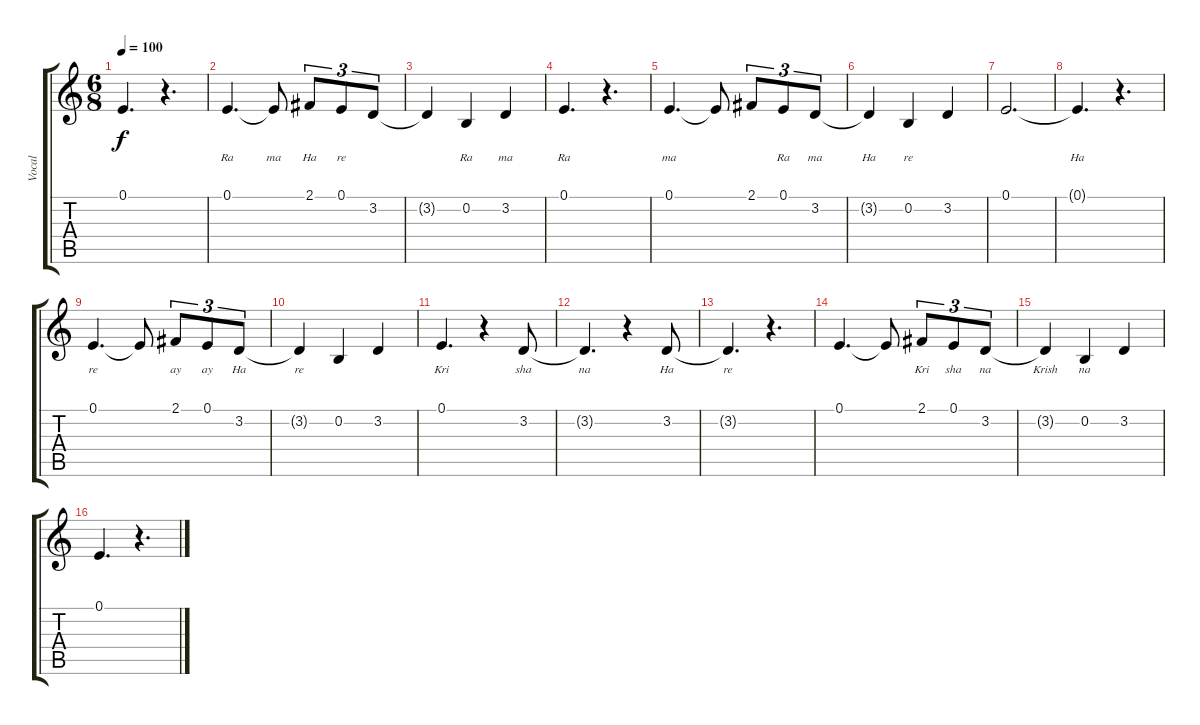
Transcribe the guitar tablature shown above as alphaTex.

\track ("Vocal" "Vocal") {instrument acousticgrandpiano}
\staff {score tabs}
\tuning (E4 B3 G3 D3 A2 E2) {hide}
\ts (6 8)
\tempo 100
\clef g2
\ks c
0.1.4{d lyrics (0 "") lyrics (1 "") lyrics (2 "") lyrics (3 "") lyrics (4 "") dy f} r.4{d} |
0.1.4{d lyrics (0 "Ra") lyrics (1 "") lyrics (2 "") lyrics (3 "") lyrics (4 "")} 0.1{t}.8{lyrics (0 "ma") lyrics (1 "") lyrics (2 "") lyrics (3 "") lyrics (4 "")} 2.1.8{tu (3 2) lyrics (0 "Ha") lyrics (1 "") lyrics (2 "") lyrics (3 "") lyrics (4 "")} 0.1.8{tu (3 2) lyrics (0 "re") lyrics (1 "") lyrics (2 "") lyrics (3 "") lyrics (4 "")} 3.2.8{tu (3 2) lyrics (0 "") lyrics (1 "") lyrics (2 "") lyrics (3 "") lyrics (4 "")} |
3.2{t}.4{lyrics (0 "") lyrics (1 "") lyrics (2 "") lyrics (3 "") lyrics (4 "")} 0.2.4{lyrics (0 "Ra") lyrics (1 "") lyrics (2 "") lyrics (3 "") lyrics (4 "")} 3.2.4{lyrics (0 "ma") lyrics (1 "") lyrics (2 "") lyrics (3 "") lyrics (4 "")} |
0.1.4{d lyrics (0 "Ra") lyrics (1 "") lyrics (2 "") lyrics (3 "") lyrics (4 "")} r.4{d} |
0.1.4{d lyrics (0 "ma") lyrics (1 "") lyrics (2 "") lyrics (3 "") lyrics (4 "")} 0.1{t}.8{lyrics (0 "") lyrics (1 "") lyrics (2 "") lyrics (3 "") lyrics (4 "")} 2.1.8{tu (3 2) lyrics (0 "") lyrics (1 "") lyrics (2 "") lyrics (3 "") lyrics (4 "")} 0.1.8{tu (3 2) lyrics (0 "Ra") lyrics (1 "") lyrics (2 "") lyrics (3 "") lyrics (4 "")} 3.2.8{tu (3 2) lyrics (0 "ma") lyrics (1 "") lyrics (2 "") lyrics (3 "") lyrics (4 "")} |
3.2{t}.4{lyrics (0 "Ha") lyrics (1 "") lyrics (2 "") lyrics (3 "") lyrics (4 "")} 0.2.4{lyrics (0 "re") lyrics (1 "") lyrics (2 "") lyrics (3 "") lyrics (4 "")} 3.2.4{lyrics (0 "") lyrics (1 "") lyrics (2 "") lyrics (3 "") lyrics (4 "")} |
0.1.2{d lyrics (0 "") lyrics (1 "") lyrics (2 "") lyrics (3 "") lyrics (4 "")} |
0.1{t}.4{d lyrics (0 "Ha") lyrics (1 "") lyrics (2 "") lyrics (3 "") lyrics (4 "")} r.4{d} |
0.1.4{d lyrics (0 "re") lyrics (1 "") lyrics (2 "") lyrics (3 "") lyrics (4 "")} 0.1{t}.8{lyrics (0 "") lyrics (1 "") lyrics (2 "") lyrics (3 "") lyrics (4 "")} 2.1.8{tu (3 2) lyrics (0 "ay") lyrics (1 "") lyrics (2 "") lyrics (3 "") lyrics (4 "")} 0.1.8{tu (3 2) lyrics (0 "ay") lyrics (1 "") lyrics (2 "") lyrics (3 "") lyrics (4 "")} 3.2.8{tu (3 2) lyrics (0 "Ha") lyrics (1 "") lyrics (2 "") lyrics (3 "") lyrics (4 "")} |
3.2{t}.4{lyrics (0 "re") lyrics (1 "") lyrics (2 "") lyrics (3 "") lyrics (4 "")} 0.2.4{lyrics (0 "") lyrics (1 "") lyrics (2 "") lyrics (3 "") lyrics (4 "")} 3.2.4{lyrics (0 "") lyrics (1 "") lyrics (2 "") lyrics (3 "") lyrics (4 "")} |
0.1.4{d lyrics (0 "Kri") lyrics (1 "") lyrics (2 "") lyrics (3 "") lyrics (4 "")} r.4 3.2.8{lyrics (0 "sha") lyrics (1 "") lyrics (2 "") lyrics (3 "") lyrics (4 "")} |
3.2{t}.4{d lyrics (0 "na") lyrics (1 "") lyrics (2 "") lyrics (3 "") lyrics (4 "")} r.4 3.2.8{lyrics (0 "Ha") lyrics (1 "") lyrics (2 "") lyrics (3 "") lyrics (4 "")} |
3.2{t}.4{d lyrics (0 "re") lyrics (1 "") lyrics (2 "") lyrics (3 "") lyrics (4 "")} r.4{d} |
0.1.4{d lyrics (0 "") lyrics (1 "") lyrics (2 "") lyrics (3 "") lyrics (4 "")} 0.1{t}.8{lyrics (0 "") lyrics (1 "") lyrics (2 "") lyrics (3 "") lyrics (4 "")} 2.1.8{tu (3 2) lyrics (0 "Kri") lyrics (1 "") lyrics (2 "") lyrics (3 "") lyrics (4 "")} 0.1.8{tu (3 2) lyrics (0 "sha") lyrics (1 "") lyrics (2 "") lyrics (3 "") lyrics (4 "")} 3.2.8{tu (3 2) lyrics (0 "na") lyrics (1 "") lyrics (2 "") lyrics (3 "") lyrics (4 "")} |
3.2{t}.4{lyrics (0 "Krish") lyrics (1 "") lyrics (2 "") lyrics (3 "") lyrics (4 "")} 0.2.4{lyrics (0 "na") lyrics (1 "") lyrics (2 "") lyrics (3 "") lyrics (4 "")} 3.2.4{lyrics (0 "") lyrics (1 "") lyrics (2 "") lyrics (3 "") lyrics (4 "")} |
0.1.4{d lyrics (0 "") lyrics (1 "") lyrics (2 "") lyrics (3 "") lyrics (4 "")} r.4{d}
